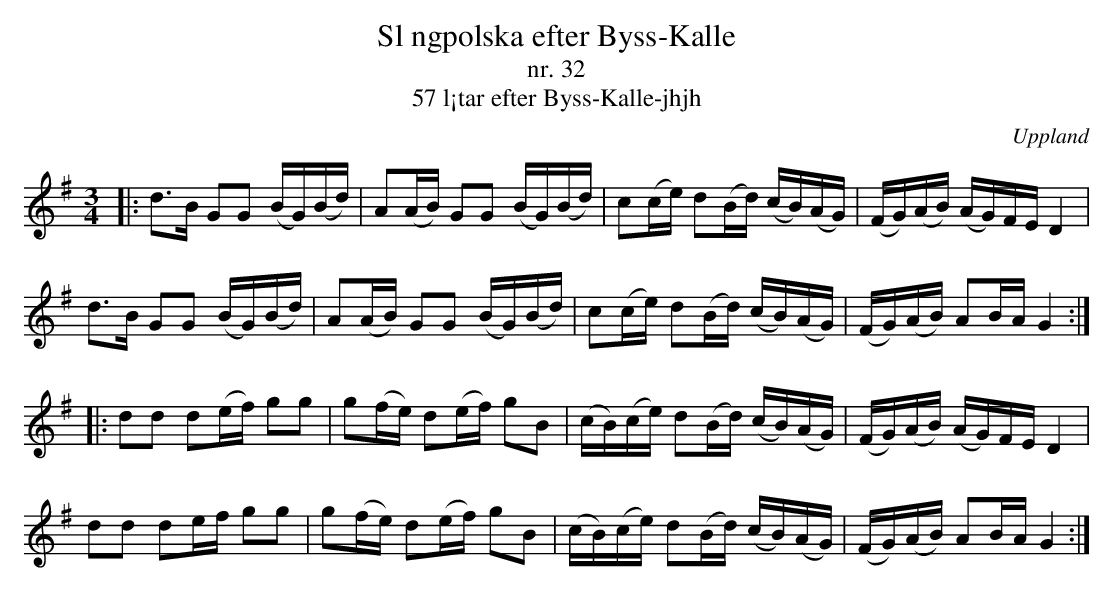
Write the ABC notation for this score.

X:1
T: Sl ngpolska efter Byss-Kalle
T: nr. 32
T: 57 l¡tar efter Byss-Kalle-jhjh
O: Uppland
M: 3/4
L: 1/16
K: G
|: d2>B2 G2G2 (BG)(Bd) | A2(AB) G2G2 (BG)(Bd) | c2(ce) d2(Bd) (cB)(AG) | (FG)(AB) (AG)FE D4 |
d2>B2 G2G2 (BG)(Bd) | A2(AB) G2G2 (BG)(Bd) | c2(ce) d2(Bd) (cB)(AG) | (FG)(AB) A2BA G4 :|
|: d2d2 d2(ef) g2g2 | g2(fe) d2(ef) g2B2 | (cB)(ce) d2(Bd) (cB)(AG) | (FG)(AB) (AG)FE D4 |
d2d2 d2ef g2g2 | g2(fe) d2(ef) g2B2 | (cB)(ce) d2(Bd) (cB)(AG) | (FG)(AB) A2BA G4 :|
